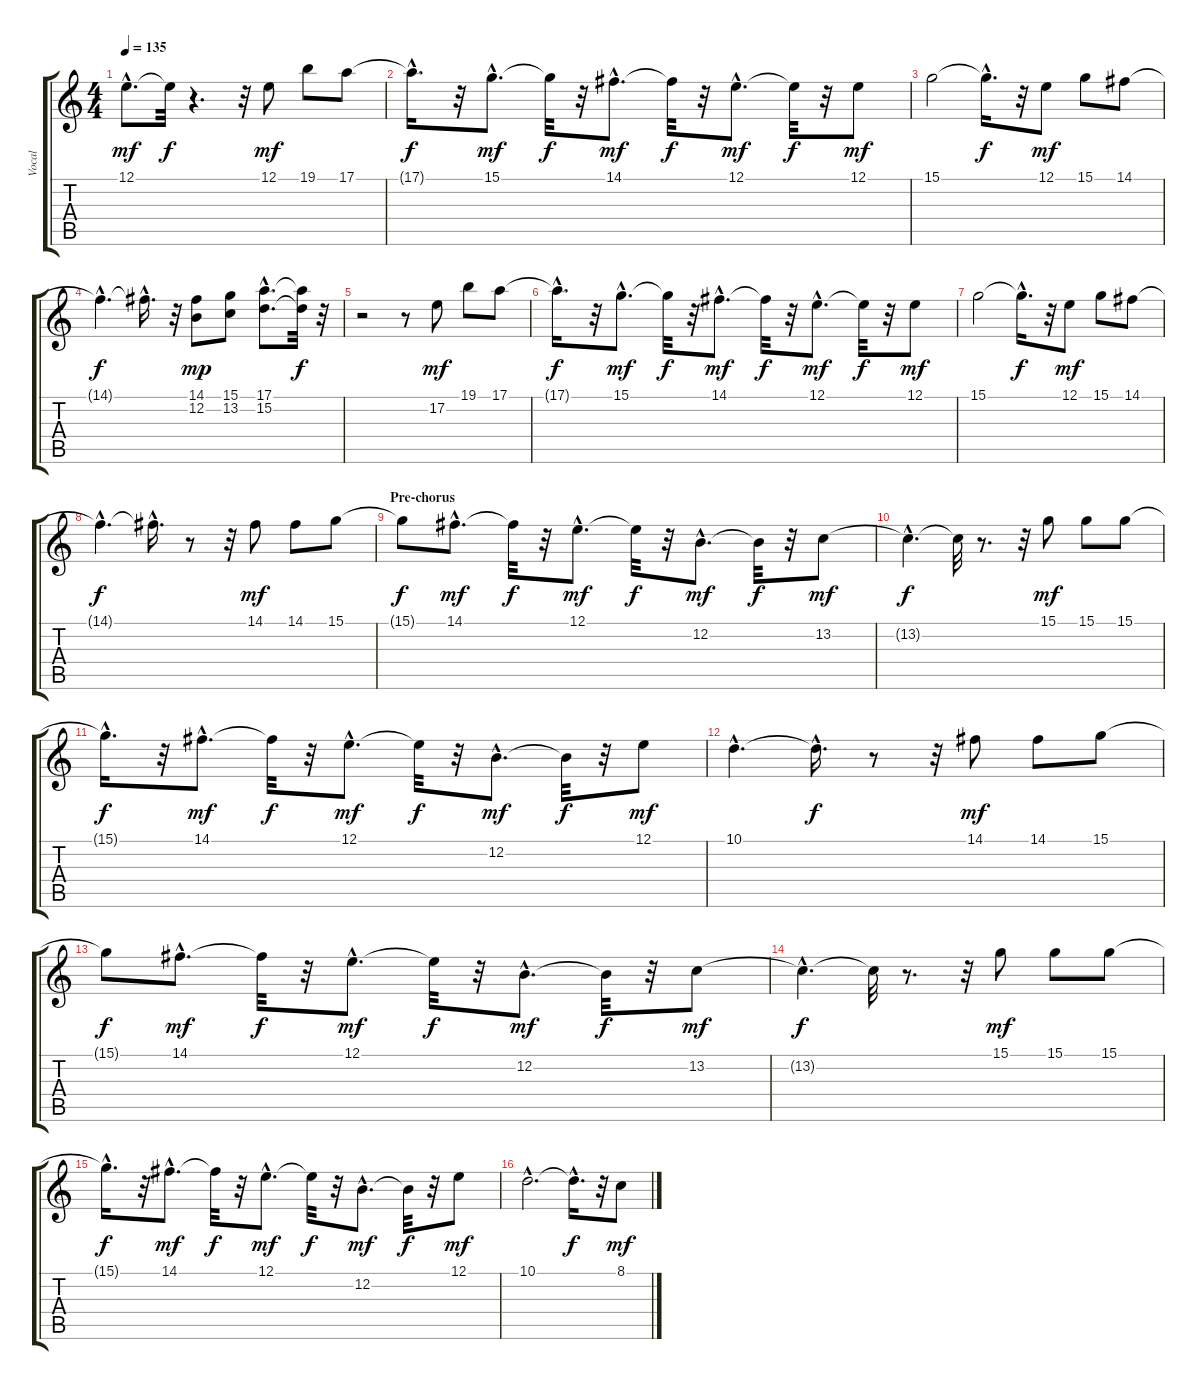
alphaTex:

\track ("Vocal" "Vocal") {instrument pad3polysynth}
\staff {score tabs}
\tuning (E4 B3 G3 D3 A2 E2) {hide}
\ts (4 4)
\tempo 135
\clef g2
\ks c
12.1{hac}.8{d dy mf} 12.1{t}.32{dy f} r.4{d} r.32 12.1.8{dy mf} 19.1.8 17.1.8 |
17.1{hac t}.16{d dy f} r.32 15.1{hac}.8{d dy mf} 15.1{t}.32{dy f} r.32 14.1{hac}.8{d dy mf} 14.1{t}.32{dy f} r.32 12.1{hac}.8{d dy mf} 12.1{t}.32{dy f} r.32 12.1.8{dy mf} |
15.1.2 15.1{hac t}.16{d dy f} r.32 12.1.8{dy mf} 15.1.8 14.1.8 |
14.1{hac t}.4{d dy f} 14.1{hac t}.16{d} r.32 (14.1 12.2).8{dy mp} (15.1 13.2).8 (17.1{hac} 15.2{hac}).8{d} (17.1{t} 15.2{t}).32{dy f} r.32 |
r.2 r.8 17.2.8{dy mf} 19.1.8 17.1.8 |
17.1{hac t}.16{d dy f} r.32 15.1{hac}.8{d dy mf} 15.1{t}.32{dy f} r.32 14.1{hac}.8{d dy mf} 14.1{t}.32{dy f} r.32 12.1{hac}.8{d dy mf} 12.1{t}.32{dy f} r.32 12.1.8{dy mf} |
15.1.2 15.1{hac t}.16{d dy f} r.32 12.1.8{dy mf} 15.1.8 14.1.8 |
14.1{hac t}.4{d dy f} 14.1{hac t}.16{d} r.8 r.32 14.1.8{dy mf} 14.1.8 15.1.8 |
\section ("" "Pre-chorus")
15.1{t}.8{dy f} 14.1{hac}.8{d dy mf} 14.1{t}.32{dy f} r.32 12.1{hac}.8{d dy mf} 12.1{t}.32{dy f} r.32 12.2{hac}.8{d dy mf} 12.2{t}.32{dy f} r.32 13.2.8{dy mf} |
13.2{hac t}.4{d dy f} 13.2{t}.32 r.8{d} r.32 15.1.8{dy mf} 15.1.8 15.1.8 |
15.1{hac t}.16{d dy f} r.32 14.1{hac}.8{d dy mf} 14.1{t}.32{dy f} r.32 12.1{hac}.8{d dy mf} 12.1{t}.32{dy f} r.32 12.2{hac}.8{d dy mf} 12.2{t}.32{dy f} r.32 12.1.8{dy mf} |
10.1{hac}.4{d} 10.1{hac t}.16{d dy f} r.8 r.32 14.1.8{dy mf} 14.1.8 15.1.8 |
15.1{t}.8{dy f} 14.1{hac}.8{d dy mf} 14.1{t}.32{dy f} r.32 12.1{hac}.8{d dy mf} 12.1{t}.32{dy f} r.32 12.2{hac}.8{d dy mf} 12.2{t}.32{dy f} r.32 13.2.8{dy mf} |
13.2{hac t}.4{d dy f} 13.2{t}.32 r.8{d} r.32 15.1.8{dy mf} 15.1.8 15.1.8 |
15.1{hac t}.16{d dy f} r.32 14.1{hac}.8{d dy mf} 14.1{t}.32{dy f} r.32 12.1{hac}.8{d dy mf} 12.1{t}.32{dy f} r.32 12.2{hac}.8{d dy mf} 12.2{t}.32{dy f} r.32 12.1.8{dy mf} |
10.1{hac}.2{d} 10.1{hac t}.16{d dy f} r.32 8.1.8{dy mf}
